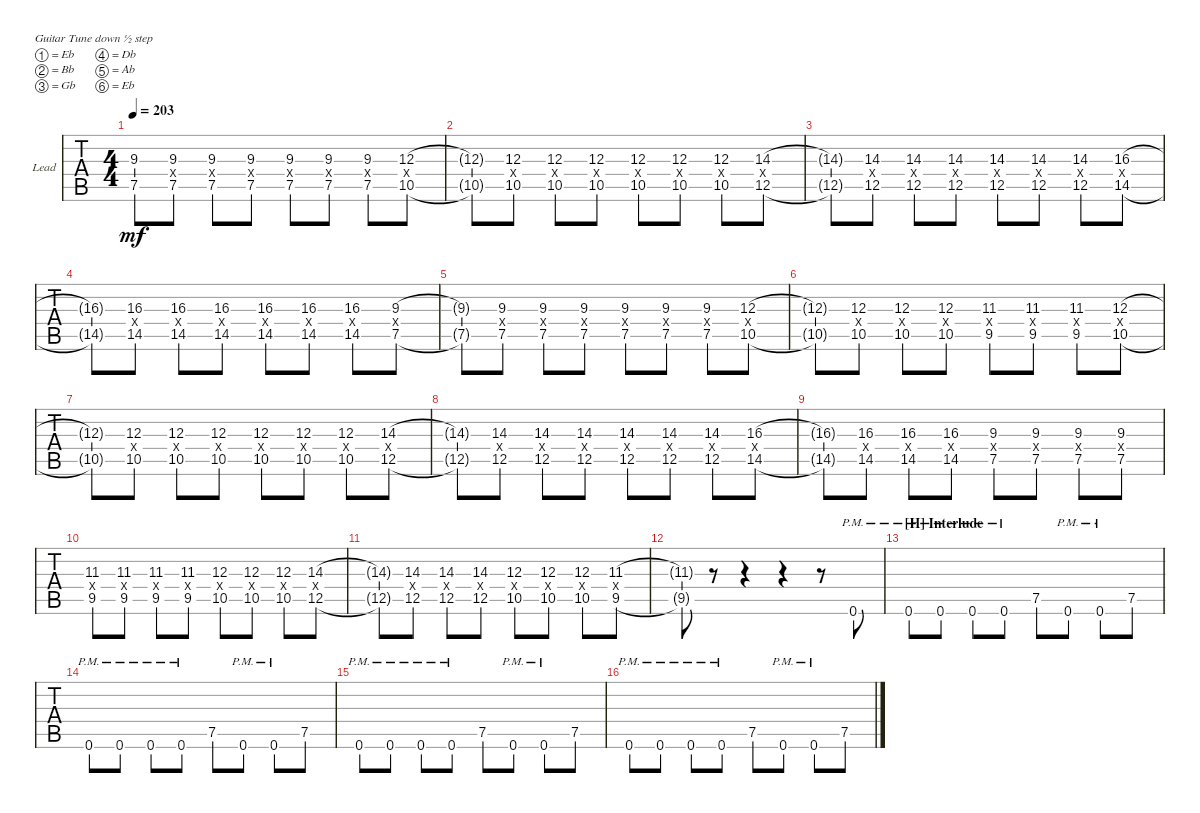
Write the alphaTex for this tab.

\defaultSystemsLayout 4
\bracketExtendMode groupsimilarinstruments
\firstSystemTrackNameOrientation horizontal
\otherSystemsTrackNameOrientation horizontal
\track ("Zach Blair - Guitar One" "Lead") {instrument distortionguitar}
\staff {tabs}
\tuning (Eb4 Bb3 Gb3 Db3 Ab2 Eb2)
\ts (4 4)
\tempo 203
\clef g2
\ks c
(9.3{t} 7.5{t}).8{dy mf} (7.5 9.3 7.4{x}).8 (7.5 9.3 7.4{x}).8 (7.5 9.3 7.4{x}).8 (7.5 9.3 7.4{x}).8 (7.5 9.3 7.4{x}).8 (7.5 9.3 7.4{x}).8 (10.5 12.3 10.4{x}).8 |
(10.5{t} 12.3{t}).8 (10.5 12.3 10.4{x}).8 (10.5 12.3 10.4{x}).8 (10.5 12.3 10.4{x}).8 (10.5 12.3 10.4{x}).8 (10.5 12.3 10.4{x}).8 (10.5 12.3 10.4{x}).8 (12.5 14.3 12.4{x}).8 |
(12.5{t} 14.3{t}).8 (12.5 14.3 12.4{x}).8 (12.5 14.3 12.4{x}).8 (12.5 14.3 12.4{x}).8 (12.5 14.3 12.4{x}).8 (12.5 14.3 12.4{x}).8 (12.5 14.3 12.4{x}).8 (14.5 16.3 14.4{x}).8 |
(14.5{t} 16.3{t}).8 (14.5 16.3 14.4{x}).8 (14.5 16.3 14.4{x}).8 (14.5 16.3 14.4{x}).8 (14.5 16.3 14.4{x}).8 (14.5 16.3 14.4{x}).8 (14.5 16.3 14.4{x}).8 (7.5 9.3 7.4{x}).8 |
(9.3{t} 7.5{t}).8 (7.5 9.3 7.4{x}).8 (7.5 9.3 7.4{x}).8 (7.5 9.3 7.4{x}).8 (7.5 9.3 7.4{x}).8 (7.5 9.3 7.4{x}).8 (7.5 9.3 7.4{x}).8 (10.5 12.3 10.4{x}).8 |
(10.5{t} 12.3{t}).8 (10.5 12.3 10.4{x}).8 (10.5 12.3 10.4{x}).8 (10.5 12.3 10.4{x}).8 (9.5 11.3 10.4{x}).8 (9.5 11.3 10.4{x}).8 (9.5 11.3 10.4{x}).8 (10.5 12.3 12.4{x}).8 |
(10.5{t} 12.3{t}).8 (10.5 12.3 10.4{x}).8 (10.5 12.3 10.4{x}).8 (10.5 12.3 10.4{x}).8 (10.5 12.3 10.4{x}).8 (10.5 12.3 10.4{x}).8 (10.5 12.3 10.4{x}).8 (12.5 14.3 12.4{x}).8 |
(14.3{t} 12.5{t}).8 (12.5 14.3 12.4{x}).8 (12.5 14.3 12.4{x}).8 (12.5 14.3 12.4{x}).8 (12.5 14.3 12.4{x}).8 (12.5 14.3 12.4{x}).8 (12.5 14.3 12.4{x}).8 (14.5 16.3 14.4{x}).8 |
(14.5{t} 16.3{t}).8 (16.3 14.5 14.4{x}).8 (16.3 14.5 14.4{x}).8 (16.3 14.5 14.4{x}).8 (9.3 7.5 7.4{x}).8 (9.3 7.5 7.4{x}).8 (9.3 7.5 7.4{x}).8 (9.3 7.5 7.4{x}).8 |
(11.3 9.5 9.4{x}).8 (11.3 9.5 9.4{x}).8 (11.3 9.5 9.4{x}).8 (11.3 9.5 9.4{x}).8 (12.3 10.5 10.4{x}).8 (12.3 10.5 10.4{x}).8 (12.3 10.5 10.4{x}).8 (14.3 12.5 12.4{x}).8 |
(14.3{t} 12.5{t}).8 (14.3 12.5 12.4{x}).8 (14.3 12.5 12.4{x}).8 (14.3 12.5 12.4{x}).8 (12.3 10.5 10.4{x}).8 (12.3 10.5 10.4{x}).8 (12.3 10.5 10.4{x}).8 (11.3 9.5 9.4{x}).8 |
(11.3{t} 9.5{t}).8 r.8 r.4 r.4 r.8 0.6{pm}.8 |
\section ("H" "Interlude")
0.6{pm}.8 0.6{pm}.8 0.6{pm}.8 0.6{pm}.8 7.5.8 0.6{pm}.8 0.6{pm}.8 7.5.8 |
0.6{pm}.8 0.6{pm}.8 0.6{pm}.8 0.6{pm}.8 7.5.8 0.6{pm}.8 0.6{pm}.8 7.5.8 |
0.6{pm}.8 0.6{pm}.8 0.6{pm}.8 0.6{pm}.8 7.5.8 0.6{pm}.8 0.6{pm}.8 7.5.8 |
0.6{pm}.8 0.6{pm}.8 0.6{pm}.8 0.6{pm}.8 7.5.8 0.6{pm}.8 0.6{pm}.8 7.5.8
